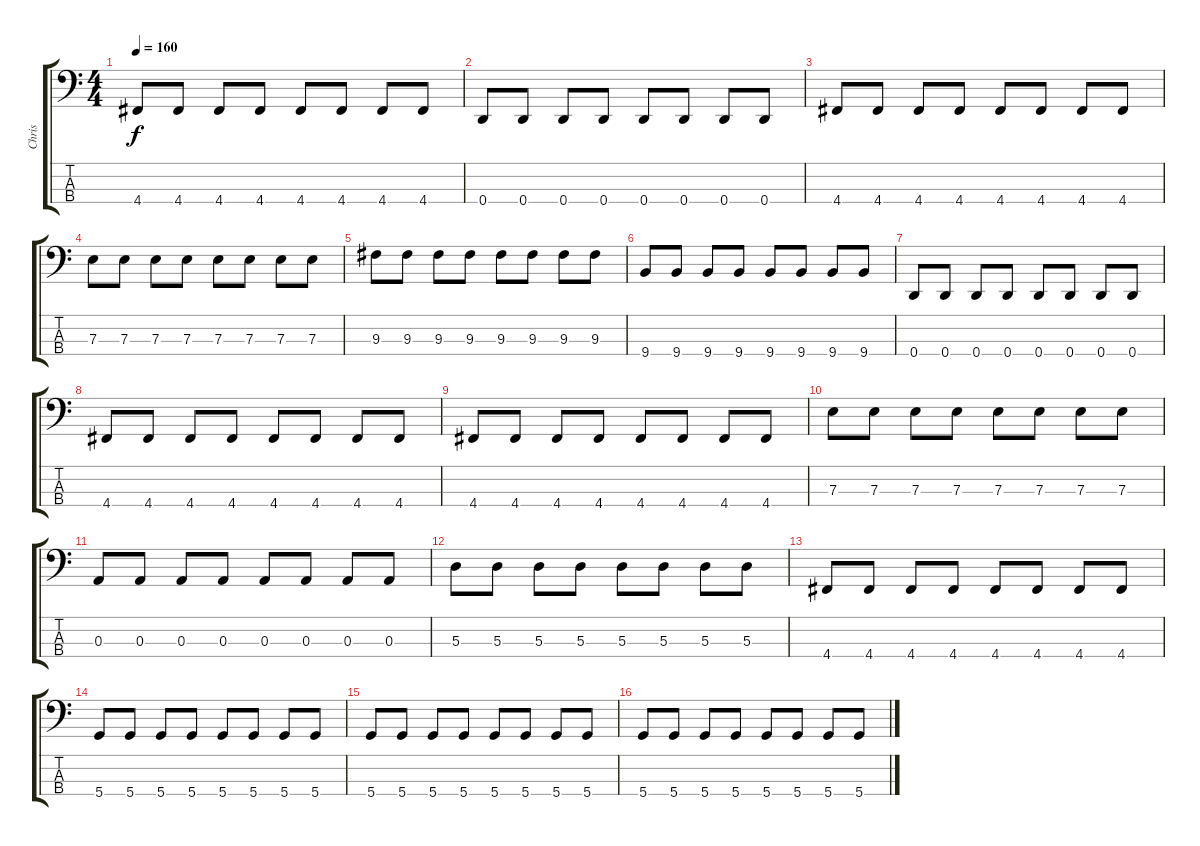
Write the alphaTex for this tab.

\track ("Chris" "Chris") {instrument electricbassfinger}
\staff {score tabs}
\tuning (G2 D2 A1 D1) {hide}
\ts (4 4)
\tempo 160
\clef f4
\ks c
4.4.8{dy f} 4.4.8 4.4.8 4.4.8 4.4.8 4.4.8 4.4.8 4.4.8 |
0.4.8 0.4.8 0.4.8 0.4.8 0.4.8 0.4.8 0.4.8 0.4.8 |
4.4.8 4.4.8 4.4.8 4.4.8 4.4.8 4.4.8 4.4.8 4.4.8 |
7.3.8 7.3.8 7.3.8 7.3.8 7.3.8 7.3.8 7.3.8 7.3.8 |
9.3.8 9.3.8 9.3.8 9.3.8 9.3.8 9.3.8 9.3.8 9.3.8 |
9.4.8 9.4.8 9.4.8 9.4.8 9.4.8 9.4.8 9.4.8 9.4.8 |
0.4.8 0.4.8 0.4.8 0.4.8 0.4.8 0.4.8 0.4.8 0.4.8 |
4.4.8 4.4.8 4.4.8 4.4.8 4.4.8 4.4.8 4.4.8 4.4.8 |
4.4.8 4.4.8 4.4.8 4.4.8 4.4.8 4.4.8 4.4.8 4.4.8 |
7.3.8 7.3.8 7.3.8 7.3.8 7.3.8 7.3.8 7.3.8 7.3.8 |
0.3.8 0.3.8 0.3.8 0.3.8 0.3.8 0.3.8 0.3.8 0.3.8 |
5.3.8 5.3.8 5.3.8 5.3.8 5.3.8 5.3.8 5.3.8 5.3.8 |
4.4.8 4.4.8 4.4.8 4.4.8 4.4.8 4.4.8 4.4.8 4.4.8 |
5.4.8 5.4.8 5.4.8 5.4.8 5.4.8 5.4.8 5.4.8 5.4.8 |
5.4.8 5.4.8 5.4.8 5.4.8 5.4.8 5.4.8 5.4.8 5.4.8 |
5.4.8 5.4.8 5.4.8 5.4.8 5.4.8 5.4.8 5.4.8 5.4.8
